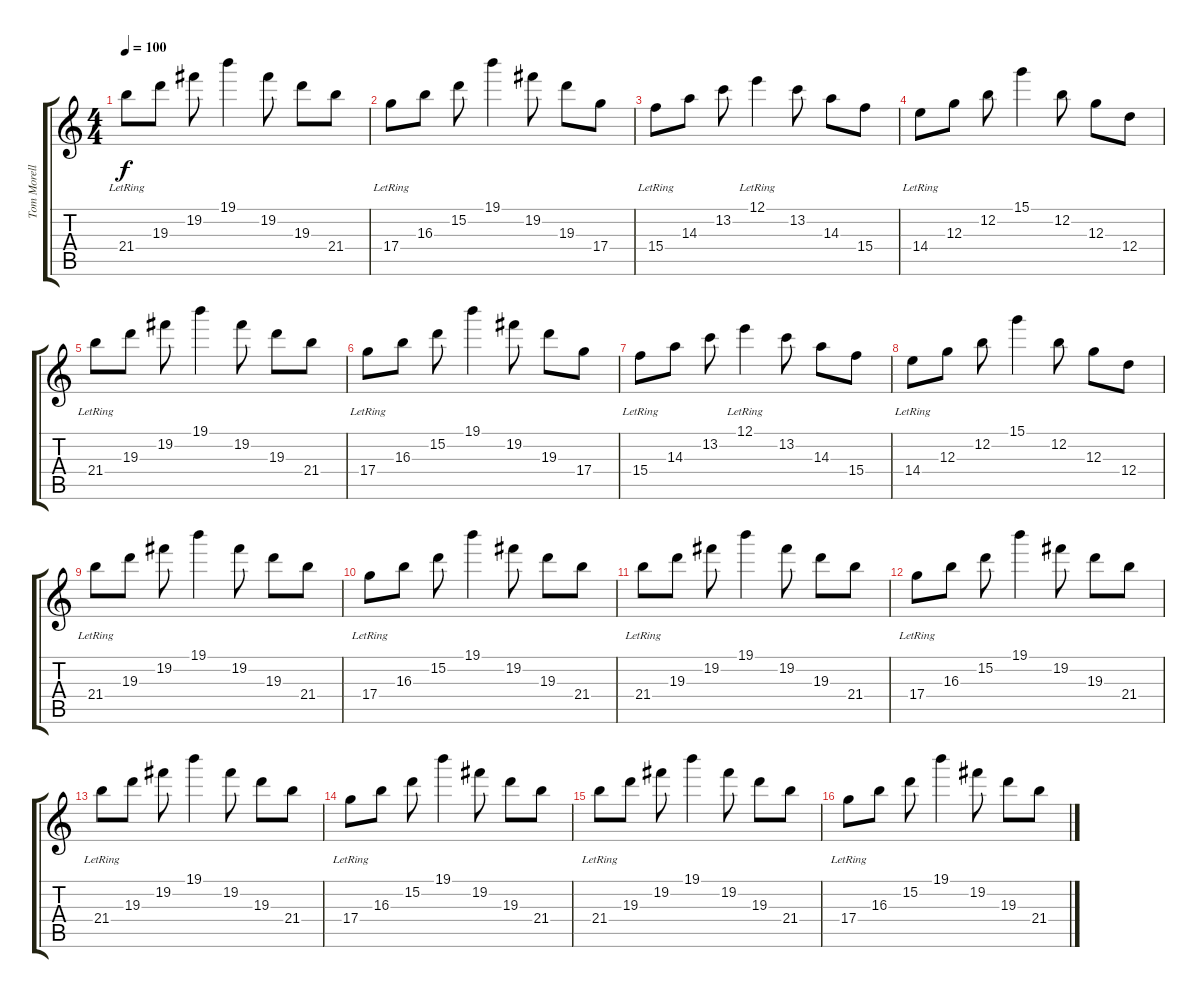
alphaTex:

\track ("Tom Morello (Guitar)" "Tom Morell") {instrument overdrivenguitar}
\staff {score tabs}
\tuning (E4 B3 G3 D3 A2 E2) {hide}
\ts (4 4)
\tempo 100
\clef g2
\ks c
21.4{lr}.8{dy f} 19.3.8 19.2.8 19.1.4 19.2.8 19.3.8 21.4.8 |
17.4{lr}.8 16.3.8 15.2.8 19.1.4 19.2.8 19.3.8 17.4.8 |
15.4{lr}.8 14.3.8 13.2.8 12.1{lr}.4 13.2.8 14.3.8 15.4.8 |
14.4{lr}.8 12.3.8 12.2.8 15.1.4 12.2.8 12.3.8 12.4.8 |
21.4{lr}.8 19.3.8 19.2.8 19.1.4 19.2.8 19.3.8 21.4.8 |
17.4{lr}.8 16.3.8 15.2.8 19.1.4 19.2.8 19.3.8 17.4.8 |
15.4{lr}.8 14.3.8 13.2.8 12.1{lr}.4 13.2.8 14.3.8 15.4.8 |
14.4{lr}.8 12.3.8 12.2.8 15.1.4 12.2.8 12.3.8 12.4.8 |
21.4{lr}.8 19.3.8 19.2.8 19.1.4 19.2.8 19.3.8 21.4.8 |
17.4{lr}.8 16.3.8 15.2.8 19.1.4 19.2.8 19.3.8 21.4.8 |
21.4{lr}.8 19.3.8 19.2.8 19.1.4 19.2.8 19.3.8 21.4.8 |
17.4{lr}.8 16.3.8 15.2.8 19.1.4 19.2.8 19.3.8 21.4.8 |
21.4{lr}.8 19.3.8 19.2.8 19.1.4 19.2.8 19.3.8 21.4.8 |
17.4{lr}.8 16.3.8 15.2.8 19.1.4 19.2.8 19.3.8 21.4.8 |
21.4{lr}.8 19.3.8 19.2.8 19.1.4 19.2.8 19.3.8 21.4.8 |
17.4{lr}.8 16.3.8 15.2.8 19.1.4 19.2.8 19.3.8 21.4.8
